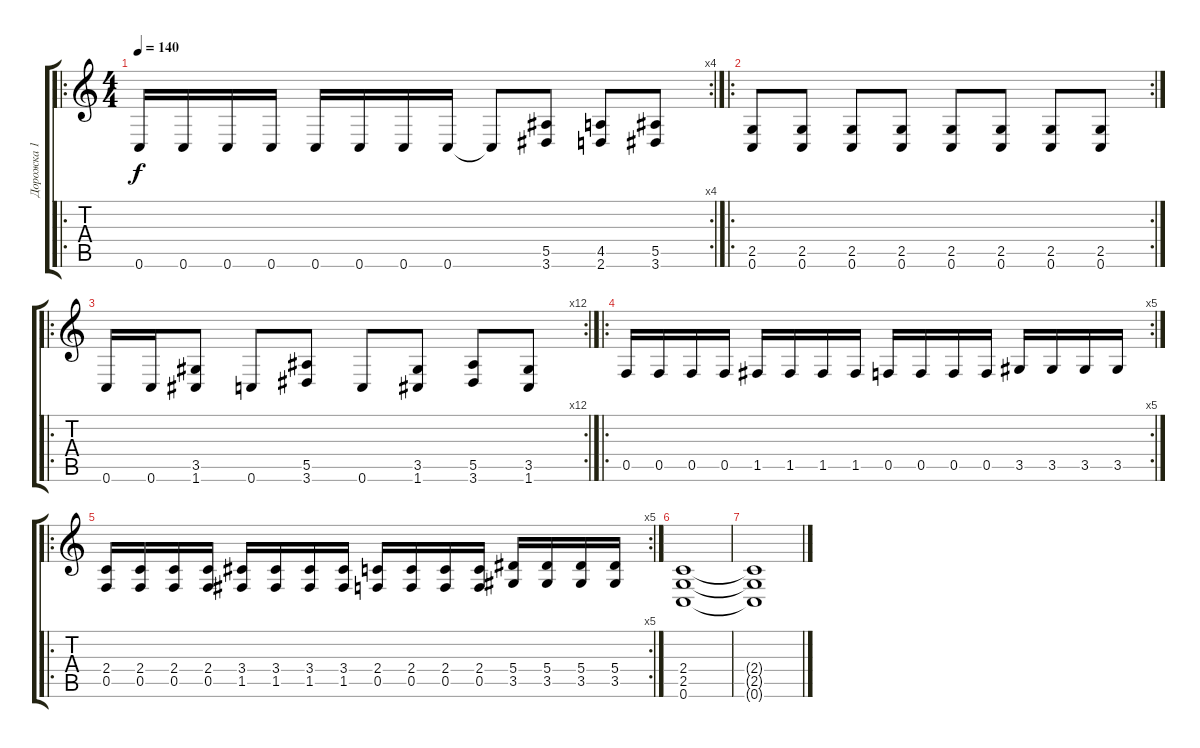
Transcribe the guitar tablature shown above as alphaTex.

\track ("Дорожка 1" "Дорожка 1") {instrument distortionguitar}
\staff {score tabs}
\tuning (C4 G3 Eb3 Bb2 F2 C2) {hide}
\ro
\rc 4
\ts (4 4)
\tempo 140
\clef g2
\ks c
0.6.16{dy f} 0.6.16 0.6.16 0.6.16 0.6.16 0.6.16 0.6.16 0.6.16 0.6{t}.8 (5.5 3.6).8 (4.5 2.6).8 (5.5 3.6).8 |
\ro
\rc 2
(2.5 0.6).8 (2.5 0.6).8 (2.5 0.6).8 (2.5 0.6).8 (2.5 0.6).8 (2.5 0.6).8 (2.5 0.6).8 (2.5 0.6).8 |
\ro
\rc 12
0.6.16 0.6.16 (3.5 1.6).8 0.6.8 (5.5 3.6).8 0.6.8 (3.5 1.6).8 (5.5 3.6).8 (3.5 1.6).8 |
\ro
\rc 5
0.5.16 0.5.16 0.5.16 0.5.16 1.5.16 1.5.16 1.5.16 1.5.16 0.5.16 0.5.16 0.5.16 0.5.16 3.5.16 3.5.16 3.5.16 3.5.16 |
\ro
\rc 5
(2.4 0.5).16 (2.4 0.5).16 (2.4 0.5).16 (2.4 0.5).16 (3.4 1.5).16 (3.4 1.5).16 (3.4 1.5).16 (3.4 1.5).16 (2.4 0.5).16 (2.4 0.5).16 (2.4 0.5).16 (2.4 0.5).16 (5.4 3.5).16 (5.4 3.5).16 (5.4 3.5).16 (5.4 3.5).16 |
(2.4 2.5 0.6).1 |
(2.4{t} 2.5{t} 0.6{t}).1
